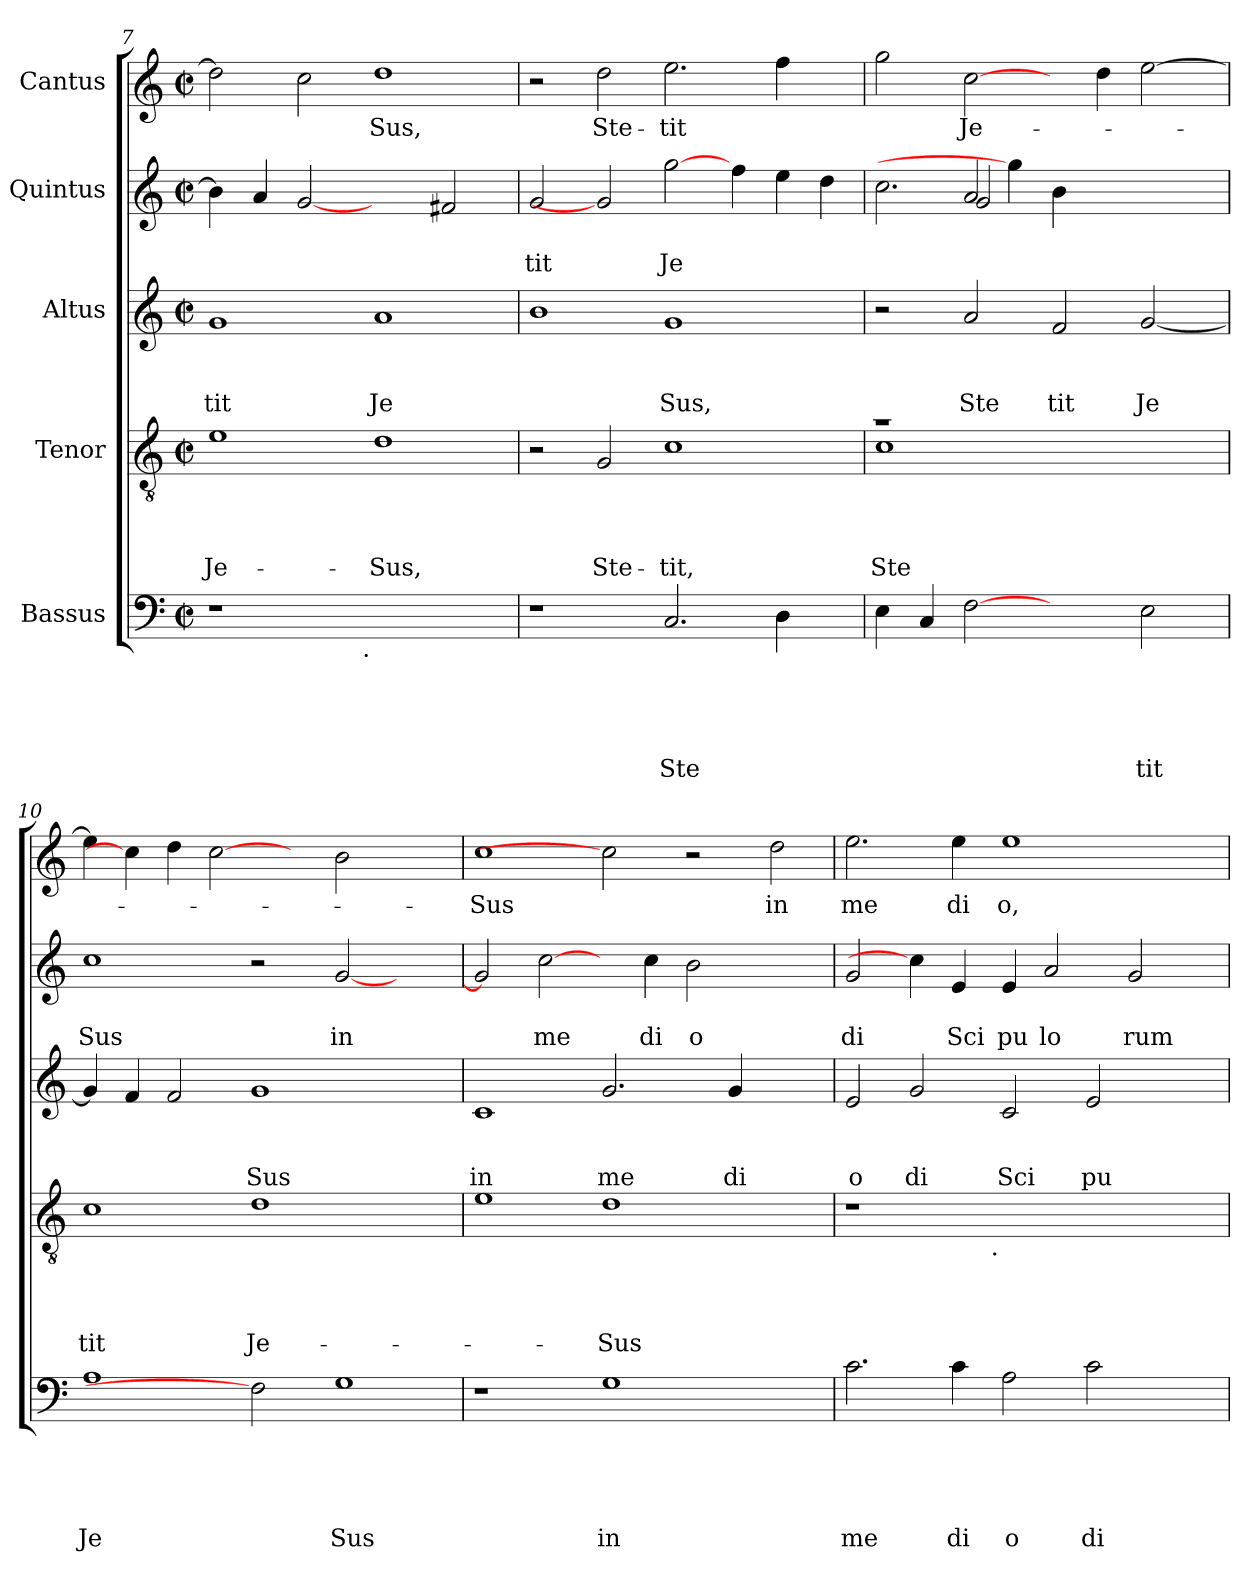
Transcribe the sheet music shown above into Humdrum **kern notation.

**kern	**text	**text	**text	**text	**text	**kern	**text	**text	**text	**text	**kern	**text	**text	**text	**kern	**text	**text	**kern	**text
*part5	*part5	*part5	*part5	*part5	*part5	*part4	*part4	*part4	*part4	*part4	*part3	*part3	*part3	*part3	*part2	*part2	*part2	*part1	*part1
*staff5	*staff5	*staff5	*staff5	*staff5	*staff5	*staff4	*staff4	*staff4	*staff4	*staff4	*staff3	*staff3	*staff3	*staff3	*staff2	*staff2	*staff2	*staff1	*staff1
*I"Bassus	*	*	*	*	*	*I"Tenor	*	*	*	*	*I"Altus	*	*	*	*I"Quintus	*	*	*I"Cantus	*
*clefF4	*	*	*	*	*	*clefGv2	*	*	*	*	*clefG2	*	*	*	*clefG2	*	*	*clefG2	*
*k[]	*	*	*	*	*	*k[]	*	*	*	*	*k[]	*	*	*	*k[]	*	*	*k[]	*
*C:	*	*	*	*	*	*C:	*	*	*	*	*C:	*	*	*	*C:	*	*	*C:	*
*M2/2	*	*	*	*	*	*M2/2	*	*	*	*	*M2/2	*	*	*	*M2/2	*	*	*M2/2	*
*met(c|)	*	*	*	*	*	*met(c|)	*	*	*	*	*met(c|)	*	*	*	*met(c|)	*	*	*met(c|)	*
=7	=7	=7	=7	=7	=7	=7	=7	=7	=7	=7	=7	=7	=7	=7	=7	=7	=7	=7	=7
!	!	!	!	!	!	!	!	!	!	!LO:LY:b	!	!	!	!LO:LY:b	!	!	!	!	!
*^	*	*	*	*	*	*	*	*	*	*	*	*	*	*	*	*	*	*	*
1r	2ryy	.	.	.	.	.	1e	.	.	.	Je-	1g	.	.	tit	4b\]	.	.	2dd\]	.
.	.	.	.	.	.	.	.	.	.	.	.	.	.	.	.	4a/	.	.	.	.
.	4...ryy	.	.	.	.	.	.	.	.	.	.	.	.	.	.	[2g	.	.	2cc\	.
!	!LO:TX:b:t=.	!	!	!	!	!	!	!	!	!	!	!	!	!	!	!	!	!	!	!
.	1ryy	.	.	.	.	.	.	.	.	.	.	.	.	.	.	.	.	.	.	.
!	!	!	!	!	!	!	!	!	!	!	!LO:LY:b	!	!	!	!LO:LY:b	!	!	!	!	!LO:LY:b
1ryy	.	.	.	.	.	.	1d	.	.	.	-Sus,	1a	.	.	Je	2ryy	.	.	1dd	-Sus,
.	.	.	.	.	.	.	.	.	.	.	.	.	.	.	.	2f#/	.	.	.	.
.	32ryy	.	.	.	.	.	.	.	.	.	.	.	.	.	.	.	.	.	.	.
=8	=8	=8	=8	=8	=8	=8	=8	=8	=8	=8	=8	=8	=8	=8	=8	=8	=8	=8	=8	=8
!	!	!	!	!	!	!	!	!	!	!	!	!	!	!	!	!	!	!LO:LY:b	!	!
*v	*v	*	*	*	*	*	*	*	*	*	*	*	*	*	*	*	*	*	*	*
1r	.	.	.	.	.	2r	.	.	.	.	1b	.	.	.	2g/	.	tit	2r	.
!	!	!	!	!	!	!	!	!	!	!LO:LY:b	!	!	!	!	!	!	!	!	!LO:LY:b
.	.	.	.	.	.	2G/	.	.	.	Ste-	.	.	.	.	2g]	.	.	2dd\	Ste-
!	!	!	!	!	!LO:LY:b	!	!	!	!	!LO:LY:b	!	!	!	!LO:LY:b	!	!	!LO:LY:b	!	!LO:LY:b
2.C/	.	.	.	.	Ste	1c	.	.	.	-tit,	1g	.	.	Sus,	[2gg\	.	Je	2.ee\	-tit
.	.	.	.	.	.	.	.	.	.	.	.	.	.	.	4ff\	.	.	.	.
4D\	.	.	.	.	.	.	.	.	.	.	.	.	.	.	4ee\	.	.	4ff\	.
4ryy	.	.	.	.	.	4ryy	.	.	.	.	4ryy	.	.	.	4dd\	.	.	4ryy	.
=9	=9	=9	=9	=9	=9	=9	=9	=9	=9	=9	=9	=9	=9	=9	=9	=9	=9	=9	=9
*	*	*	*	*	*	*^	*	*	*	*	*	*	*	*	*	*	*	*	*
!	!	!	!	!	!	!	!	!	!	!	!LO:LY:b	!	!	!	!	!	!	!	!	!
*	*	*	*	*	*	*	*	*	*	*	*	*	*	*	*	*^	*	*	*	*
*	*	*	*	*	*	*	*	*	*	*	*	*	*	*	*	*	*^	*	*	*	*
4E\	.	.	.	.	.	1ra	1c	.	.	.	Ste-	2r	.	.	.	2.cc\	2ryy	2ryy	.	.	2gg\	.
4C/	.	.	.	.	.	.	.	.	.	.	.	.	.	.	.	.	.	.	.	.	.	.
!	!	!	!	!	!	!	!	!	!	!	!	!	!	!	!LO:LY:b	!	!	!	!	!	!	!LO:LY:b
[2F	.	.	.	.	.	.	.	.	.	.	.	2a/	.	.	Ste	.	2a/	2g/	.	.	[2cc\	Je-
.	.	.	.	.	.	.	.	.	.	.	.	.	.	.	.	4gg\]	.	.	.	.	.	.
!	!	!	!	!	!	!	!	!	!	!	!	!	!	!	!LO:LY:b	!	!	!	!	!	!	!
2ryy	.	.	.	.	.	1ryy	1ryy	.	.	.	.	2f/	.	.	tit	4b\	2.ryy	2.ryy	.	.	4ryy	.
.	.	.	.	.	.	.	.	.	.	.	.	.	.	.	.	2.ryy	.	.	.	.	4dd\	.
!	!	!	!	!	!LO:LY:b	!	!	!	!	!	!	!	!	!	!LO:LY:b	!	!	!	!	!	!	!
2E\	.	.	.	.	tit	.	.	.	.	.	.	[<2g/	.	.	Je	.	.	.	.	.	[>2ee\	.
.	.	.	.	.	.	.	.	.	.	.	.	.	.	.	.	.	4ryy	4ryy	.	.	.	.
*	*	*	*	*	*	*v	*v	*	*	*	*	*	*	*	*	*	*	*	*	*	*	*
=10	=10	=10	=10	=10	=10	=10	=10	=10	=10	=10	=10	=10	=10	=10	=10	=10	=10	=10	=10	=10	=10
!	!	!	!	!	!LO:LY:b	!	!	!	!	!LO:LY:b	!	!	!	!	!	!	!	!	!LO:LY:b	!	!
*	*	*	*	*	*	*	*	*	*	*	*	*	*	*	*v	*v	*v	*	*	*	*
1A	.	.	.	.	Je	1c	.	.	.	-tit	4g/]	.	.	.	1cc	.	Sus	4ee\]	.
.	.	.	.	.	.	.	.	.	.	.	4f/	.	.	.	.	.	.	4cc\]	.
.	.	.	.	.	.	.	.	.	.	.	2f/	.	.	.	.	.	.	4dd\	.
.	.	.	.	.	.	.	.	.	.	.	.	.	.	.	.	.	.	[2cc	.
!	!	!	!	!	!	!	!	!	!	!LO:LY:b	!	!	!	!LO:LY:b	!	!	!	!	!
2F]	.	.	.	.	.	1d	.	.	.	Je-	1g	.	.	Sus	2r	.	.	.	.
.	.	.	.	.	.	.	.	.	.	.	.	.	.	.	.	.	.	4ryy	.
!	!	!	!	!	!LO:LY:b	!	!	!	!	!	!	!	!	!	!	!	!LO:LY:b	!	!
1G	.	.	.	.	Sus	.	.	.	.	.	.	.	.	.	[<2g/	.	in	2b\	.
.	.	.	.	.	.	2ryy	.	.	.	.	2ryy	.	.	.	2ryy	.	.	2ryy	.
=11	=11	=11	=11	=11	=11	=11	=11	=11	=11	=11	=11	=11	=11	=11	=11	=11	=11	=11	=11
!	!	!	!	!	!	!	!	!	!	!	!	!	!	!LO:LY:b	!	!	!	!	!LO:LY:b
1r	.	.	.	.	.	1e	.	.	.	.	1c	.	.	in	2g/]	.	.	1cc	-Sus
!	!	!	!	!	!	!	!	!	!	!	!	!	!	!	!	!	!LO:LY:b	!	!
.	.	.	.	.	.	.	.	.	.	.	.	.	.	.	[2cc\	.	me	.	.
!	!	!	!	!	!LO:LY:b	!	!	!	!	!LO:LY:b	!	!	!	!LO:LY:b	!	!	!	!	!
1G	.	.	.	.	in	1d	.	.	.	-Sus	2.g/	.	.	me	4ryy	.	.	2cc]	.
!	!	!	!	!	!	!	!	!	!	!	!	!	!	!	!	!	!LO:LY:b	!	!
.	.	.	.	.	.	.	.	.	.	.	.	.	.	.	4cc\	.	di	.	.
!	!	!	!	!	!	!	!	!	!	!	!	!	!	!	!	!	!LO:LY:b	!	!
.	.	.	.	.	.	.	.	.	.	.	.	.	.	.	2b\	.	o	2r	.
!	!	!	!	!	!	!	!	!	!	!	!	!	!	!LO:LY:b	!	!	!	!	!
.	.	.	.	.	.	.	.	.	.	.	4g/	.	.	di	.	.	.	.	.
!	!	!	!	!	!	!	!	!	!	!	!	!	!	!	!	!	!	!	!LO:LY:b
2ryy	.	.	.	.	.	2ryy	.	.	.	.	2ryy	.	.	.	2ryy	.	.	2dd\	in
!!LO:LB:g=z
=12	=12	=12	=12	=12	=12	=12	=12	=12	=12	=12	=12	=12	=12	=12	=12	=12	=12	=12	=12
!	!	!	!	!	!LO:LY:b	!	!	!	!	!	!	!	!	!LO:LY:b	!	!	!LO:LY:b	!	!LO:LY:b
*	*	*	*	*	*	*^	*	*	*	*	*	*	*	*	*	*	*	*	*
2.c\	.	.	.	.	me	1r	2ryy	.	.	.	.	2e/	.	.	o	2g/	.	di	2.ee\	me
!	!	!	!	!	!	!	!	!	!	!	!	!	!	!	!LO:LY:b	!	!	!	!	!
.	.	.	.	.	.	.	4...ryy	.	.	.	.	2g/	.	.	di	4cc\]	.	.	.	.
!	!	!	!	!	!LO:LY:b	!	!	!	!	!	!	!	!	!	!	!	!	!LO:LY:b	!	!LO:LY:b
4c\	.	.	.	.	di	.	.	.	.	.	.	.	.	.	.	4e/	.	Sci	4ee\	di
!	!	!	!	!	!	!	!LO:TX:b:t=.	!	!	!	!	!	!	!	!	!	!	!	!	!
.	.	.	.	.	.	.	1ryy	.	.	.	.	.	.	.	.	.	.	.	.	.
!	!	!	!	!	!LO:LY:b	!	!	!	!	!	!	!	!	!	!LO:LY:b	!	!	!LO:LY:b	!	!LO:LY:b
2A\	.	.	.	.	o	1ryy	.	.	.	.	.	2c/	.	.	Sci	4e/	.	pu	1ee	o,
!	!	!	!	!	!	!	!	!	!	!	!	!	!	!	!	!	!	!LO:LY:b	!	!
.	.	.	.	.	.	.	.	.	.	.	.	.	.	.	.	2a/	.	lo	.	.
!	!	!	!	!	!LO:LY:b	!	!	!	!	!	!	!	!	!	!LO:LY:b	!	!	!	!	!
2c\	.	.	.	.	di	.	.	.	.	.	.	2e/	.	.	pu	.	.	.	.	.
!	!	!	!	!	!	!	!	!	!	!	!	!	!	!	!	!	!	!LO:LY:b	!	!
.	.	.	.	.	.	.	.	.	.	.	.	.	.	.	.	2g/	.	rum	.	.
.	.	.	.	.	.	.	4ryy	.	.	.	.	.	.	.	.	.	.	.	.	.
4ryy	.	.	.	.	.	4ryy	.	.	.	.	.	4ryy	.	.	.	.	.	.	4ryy	.
.	.	.	.	.	.	.	32ryy	.	.	.	.	.	.	.	.	.	.	.	.	.
*	*	*	*	*	*	*v	*v	*	*	*	*	*	*	*	*	*	*	*	*	*
=	=	=	=	=	=	=	=	=	=	=	=	=	=	=	=	=	=	=	=
*-	*-	*-	*-	*-	*-	*-	*-	*-	*-	*-	*-	*-	*-	*-	*-	*-	*-	*-	*-
